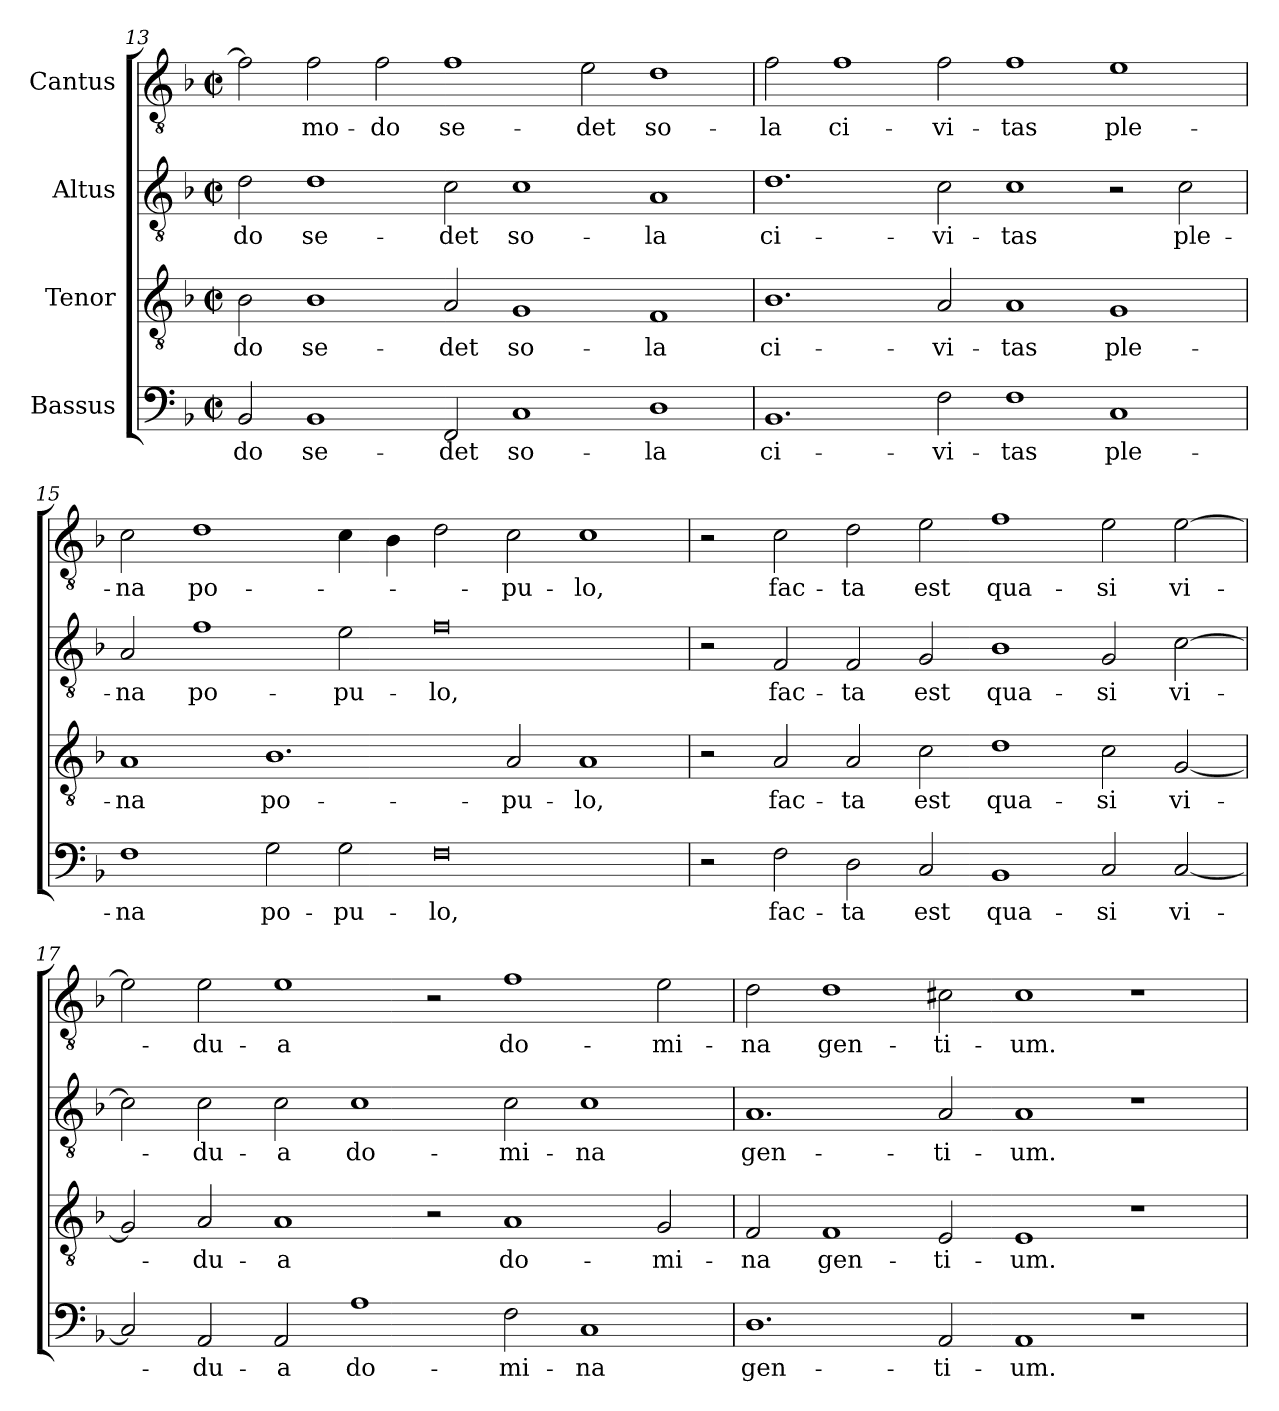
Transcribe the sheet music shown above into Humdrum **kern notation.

**kern	**text	**kern	**text	**kern	**text	**kern	**text
*part4	*part4	*part3	*part3	*part2	*part2	*part1	*part1
*staff4	*staff4	*staff3	*staff3	*staff2	*staff2	*staff1	*staff1
*I"Bassus	*	*I"Tenor	*	*I"Altus	*	*I"Cantus	*
*clefF4	*	*clefGv2	*	*clefGv2	*	*clefGv2	*
*k[b-]	*	*k[b-]	*	*k[b-]	*	*k[b-]	*
*F:	*	*F:	*	*F:	*	*F:	*
*M2/2	*	*M2/2	*	*M2/2	*	*M2/2	*
*met(c|)	*	*met(c|)	*	*met(c|)	*	*met(c|)	*
=13	=13	=13	=13	=13	=13	=13	=13
!	!LO:LY:b	!	!LO:LY:b	!	!LO:LY:b	!	!
2BB-/	-do	2B-\	-do	2d\	-do	2f\]	.
!	!LO:LY:b	!	!LO:LY:b	!	!LO:LY:b	!	!LO:LY:b
1BB-	se-	1B-	se-	1d	se-	2f\	-mo-
!	!	!	!	!	!	!	!LO:LY:b
.	.	.	.	.	.	2f\	-do
!	!LO:LY:b	!	!LO:LY:b	!	!LO:LY:b	!	!LO:LY:b
2FF/	-det	2A/	-det	2c\	-det	1f	se-
!	!LO:LY:b	!	!LO:LY:b	!	!LO:LY:b	!	!
1C	so-	1G	so-	1c	so-	.	.
!	!	!	!	!	!	!	!LO:LY:b
.	.	.	.	.	.	2e\	-det
!	!LO:LY:b	!	!LO:LY:b	!	!LO:LY:b	!	!LO:LY:b
1D	-la	1F	-la	1A	-la	1d	so-
=14	=14	=14	=14	=14	=14	=14	=14
!	!LO:LY:b	!	!LO:LY:b	!	!LO:LY:b	!	!LO:LY:b
1.BB-	ci-	1.B-	ci-	1.d	ci-	2f\	-la
!	!	!	!	!	!	!	!LO:LY:b
.	.	.	.	.	.	1f	ci-
!	!LO:LY:b	!	!LO:LY:b	!	!LO:LY:b	!	!LO:LY:b
2F\	-vi-	2A/	-vi-	2c\	-vi-	2f\	-vi-
!	!LO:LY:b	!	!LO:LY:b	!	!LO:LY:b	!	!LO:LY:b
1F	-tas	1A	-tas	1c	-tas	1f	-tas
!	!LO:LY:b	!	!LO:LY:b	!	!	!	!LO:LY:b
1C	ple-	1G	ple-	2r	.	1e	ple-
!	!	!	!	!	!LO:LY:b	!	!
.	.	.	.	2c\	ple-	.	.
=15	=15	=15	=15	=15	=15	=15	=15
!	!LO:LY:b	!	!LO:LY:b	!	!LO:LY:b	!	!LO:LY:b
1F	-na	1A	-na	2A/	-na	2c\	-na
!	!	!	!	!	!LO:LY:b	!	!LO:LY:b
.	.	.	.	1f	po-	1d	po-
!	!LO:LY:b	!	!LO:LY:b	!	!	!	!
2G\	po-	1.B-	po-	.	.	.	.
!	!LO:LY:b	!	!	!	!LO:LY:b	!	!
2G\	-pu-	.	.	2e\	-pu-	4c\	.
.	.	.	.	.	.	4B-\	.
!	!LO:LY:b	!	!	!	!LO:LY:b	!	!
0F	-lo,	.	.	0f	-lo,	2d\	.
!	!	!	!LO:LY:b	!	!	!	!LO:LY:b
.	.	2A/	-pu-	.	.	2c\	-pu-
!	!	!	!LO:LY:b	!	!	!	!LO:LY:b
.	.	1A	-lo,	.	.	1c	-lo,
=16	=16	=16	=16	=16	=16	=16	=16
2r	.	2r	.	2r	.	2r	.
!	!LO:LY:b	!	!LO:LY:b	!	!LO:LY:b	!	!LO:LY:b
2F\	fac-	2A/	fac-	2F/	fac-	2c\	fac-
!	!LO:LY:b	!	!LO:LY:b	!	!LO:LY:b	!	!LO:LY:b
2D\	-ta	2A/	-ta	2F/	-ta	2d\	-ta
!	!LO:LY:b	!	!LO:LY:b	!	!LO:LY:b	!	!LO:LY:b
2C/	est	2c\	est	2G/	est	2e\	est
!	!LO:LY:b	!	!LO:LY:b	!	!LO:LY:b	!	!LO:LY:b
1BB-	qua-	1d	qua-	1B-	qua-	1f	qua-
!	!LO:LY:b	!	!LO:LY:b	!	!LO:LY:b	!	!LO:LY:b
2C/	-si	2c\	-si	2G/	-si	2e\	-si
!	!LO:LY:b	!	!LO:LY:b	!	!LO:LY:b	!	!LO:LY:b
[2C/	vi-	[2G/	vi-	[2c\	vi-	[2e\	vi-
!!LO:PB:g=z
=17	=17	=17	=17	=17	=17	=17	=17
2C/]	.	2G/]	.	2c\]	.	2e\]	.
!	!LO:LY:b	!	!LO:LY:b	!	!LO:LY:b	!	!LO:LY:b
2AA/	-du-	2A/	-du-	2c\	-du-	2e\	-du-
!	!LO:LY:b	!	!LO:LY:b	!	!LO:LY:b	!	!LO:LY:b
2AA/	-a	1A	-a	2c\	-a	1e	-a
!	!LO:LY:b	!	!	!	!LO:LY:b	!	!
1A	do-	.	.	1c	do-	.	.
.	.	2r	.	.	.	2r	.
!	!LO:LY:b	!	!LO:LY:b	!	!LO:LY:b	!	!LO:LY:b
2F\	-mi-	1A	do-	2c\	-mi-	1f	do-
!	!LO:LY:b	!	!	!	!LO:LY:b	!	!
1C	-na	.	.	1c	-na	.	.
!	!	!	!LO:LY:b	!	!	!	!LO:LY:b
.	.	2G/	-mi-	.	.	2e\	-mi-
=18	=18	=18	=18	=18	=18	=18	=18
!	!LO:LY:b	!	!LO:LY:b	!	!LO:LY:b	!	!LO:LY:b
1.D	gen-	2F/	-na	1.A	gen-	2d\	-na
!	!	!	!LO:LY:b	!	!	!	!LO:LY:b
.	.	1F	gen-	.	.	1d	gen-
!	!LO:LY:b	!	!LO:LY:b	!	!LO:LY:b	!	!LO:LY:b
2AA/	-ti-	2E/	-ti-	2A/	-ti-	2c#X\	-ti-
!	!LO:LY:b	!	!LO:LY:b	!	!LO:LY:b	!	!LO:LY:b
1AA	-um.	1E	-um.	1A	-um.	1c#	-um.
1r	.	1r	.	1r	.	1r	.
=	=	=	=	=	=	=	=
*-	*-	*-	*-	*-	*-	*-	*-
